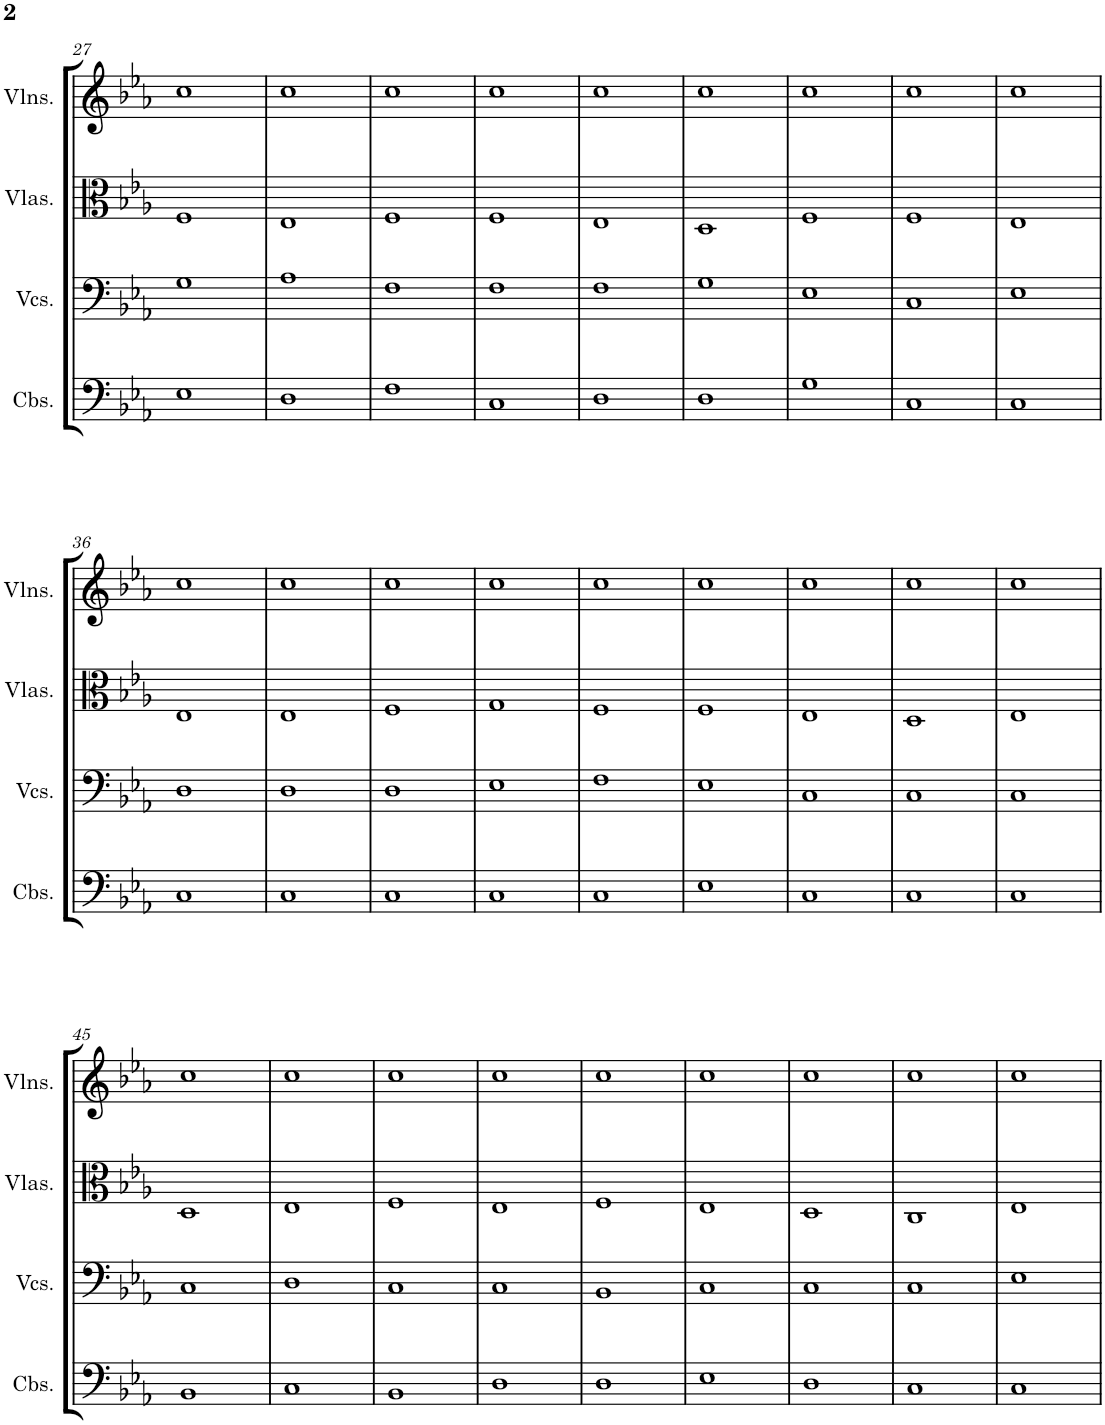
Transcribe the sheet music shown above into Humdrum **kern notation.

**kern	**kern	**kern	**kern
*part4	*part3	*part2	*part1
*staff4	*staff3	*staff2	*staff1
*I"Contrabasses	*I"Violoncellos	*I"Violas	*I"Violins
*I'Cbs.	*I'Vcs.	*I'Vlas.	*I'Vlns.
!!LO:PB:g=z
*clefF4	*clefF4	*clefC3	*clefG2
*Trd7c12	*	*	*
*k[b-e-a-]	*k[b-e-a-]	*k[b-e-a-]	*k[b-e-a-]
*M4/4	*M4/4	*M4/4	*M4/4
=27	=27	=27	=27
1E-	1G	1F	1cc
=28	=28	=28	=28
1D	1A-	1E-	1cc
=29	=29	=29	=29
1F	1F	1F	1cc
=30	=30	=30	=30
1C	1F	1F	1cc
=31	=31	=31	=31
1D	1F	1E-	1cc
=32	=32	=32	=32
1D	1G	1D	1cc
=33	=33	=33	=33
1G	1E-	1F	1cc
=34	=34	=34	=34
1C	1C	1F	1cc
=35	=35	=35	=35
1C	1E-	1E-	1cc
!!LO:LB:g=z
=36	=36	=36	=36
1C	1D	1E-	1cc
=37	=37	=37	=37
1C	1D	1E-	1cc
=38	=38	=38	=38
1C	1D	1F	1cc
=39	=39	=39	=39
1C	1E-	1G	1cc
=40	=40	=40	=40
1C	1F	1F	1cc
=41	=41	=41	=41
1E-	1E-	1F	1cc
=42	=42	=42	=42
1C	1C	1E-	1cc
=43	=43	=43	=43
1C	1C	1D	1cc
=44	=44	=44	=44
1C	1C	1E-	1cc
!!LO:LB:g=z
=45	=45	=45	=45
1BB-	1C	1D	1cc
=46	=46	=46	=46
1C	1D	1E-	1cc
=47	=47	=47	=47
1BB-	1C	1F	1cc
=48	=48	=48	=48
1D	1C	1E-	1cc
=49	=49	=49	=49
1D	1BB-	1F	1cc
=50	=50	=50	=50
1E-	1C	1E-	1cc
=51	=51	=51	=51
1D	1C	1D	1cc
=52	=52	=52	=52
1C	1C	1C	1cc
=53	=53	=53	=53
1C	1E-	1E-	1cc
=	=	=	=
*-	*-	*-	*-
